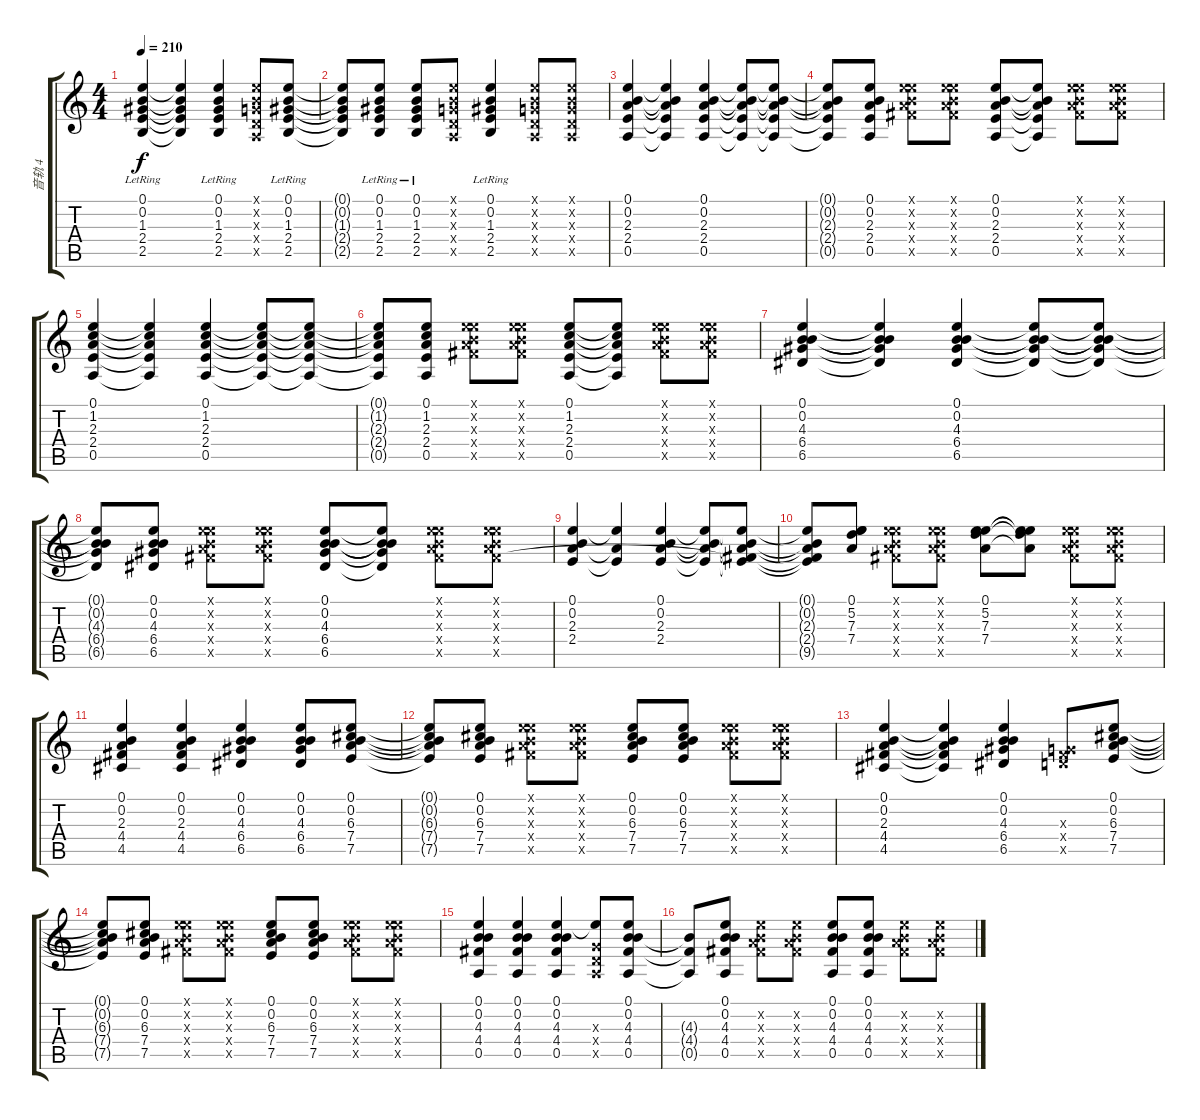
\track ("音轨 4" "音轨 4") {instrument acousticguitarsteel}
\staff {score tabs}
\tuning (E4 B3 G3 D3 A2 E2) {hide}
\ts (4 4)
\tempo 210
\clef g2
\ks c
(0.1 0.2 1.3 2.4{lr} 2.5).4{dy f} (0.1{t} 0.2{t} 1.3{t} 2.4{t} 2.5{t}).4 (0.1 0.2 1.3 2.4{lr} 2.5).4 (0.1{x} 0.2{x} 0.3{x} 0.4{x} 0.5{x}).8 (0.1 0.2 1.3 2.4{lr} 2.5).8 |
(0.1{t} 0.2{t} 1.3{t} 2.4{t} 2.5{t}).8 (0.1 0.2 1.3 2.4{lr} 2.5).8 (0.1 0.2 1.3 2.4{lr} 2.5).8 (0.1{x} 0.2{x} 0.3{x} 0.4{x} 0.5{x}).8 (0.1 0.2 1.3 2.4{lr} 2.5).4 (0.1{x} 0.2{x} 0.3{x} 0.4{x} 0.5{x}).8 (0.1{x} 0.2{x} 0.3{x} 0.4{x} 0.5{x}).8 |
(0.1 0.2 2.3 2.4 0.5).4 (0.1{t} 0.2{t} 2.3{t} 2.4{t} 0.5{t}).4 (0.1 0.2 2.3 2.4 0.5).4 (0.1{t} 0.2{t} 2.3{t} 2.4{t} 0.5{t}).8 (0.1{t} 0.2{t} 2.3{t} 2.4{t} 0.5{t}).8 |
(0.1{t} 0.2{t} 2.3{t} 2.4{t} 0.5{t}).8 (0.1 0.2 2.3 2.4 0.5).8 (0.1{x} 0.2{x} 9.3{x} 7.4{x} 9.5{x}).8 (0.1{x} 0.2{x} 9.3{x} 7.4{x} 9.5{x}).8 (0.1 0.2 2.3 2.4 0.5).8 (0.1{t} 0.2{t} 2.3{t} 2.4{t} 0.5{t}).8 (0.1{x} 0.2{x} 9.3{x} 7.4{x} 9.5{x}).8 (0.1{x} 0.2{x} 9.3{x} 7.4{x} 9.5{x}).8 |
(0.1 1.2 2.3 2.4 0.5).4 (0.1{t} 1.2{t} 2.3{t} 2.4{t} 0.5{t}).4 (0.1 1.2 2.3 2.4 0.5).4 (0.1{t} 1.2{t} 2.3{t} 2.4{t} 0.5{t}).8 (0.1{t} 1.2{t} 2.3{t} 2.4{t} 0.5{t}).8 |
(0.1{t} 1.2{t} 2.3{t} 2.4{t} 0.5{t}).8 (0.1 1.2 2.3 2.4 0.5).8 (0.1{x} 0.2{x} 9.3{x} 7.4{x} 9.5{x}).8 (0.1{x} 0.2{x} 9.3{x} 7.4{x} 9.5{x}).8 (0.1 1.2 2.3 2.4 0.5).8 (0.1{t} 1.2{t} 2.3{t} 2.4{t} 0.5{t}).8 (0.1{x} 0.2{x} 9.3{x} 7.4{x} 9.5{x}).8 (0.1{x} 0.2{x} 9.3{x} 7.4{x} 9.5{x}).8 |
(0.1 0.2 4.3 6.4 6.5).4 (0.1{t} 0.2{t} 4.3{t} 6.4{t} 6.5{t}).4 (0.1 0.2 4.3 6.4 6.5).4 (0.1{t} 0.2{t} 4.3{t} 6.4{t} 6.5{t}).8 (0.1{t} 0.2{t} 4.3{t} 6.4{t} 6.5{t}).8 |
(0.1{t} 0.2{t} 4.3{t} 6.4{t} 6.5{t}).8 (0.1 0.2 4.3 6.4 6.5).8 (0.1{x} 0.2{x} 9.3{x} 7.4{x} 9.5{x}).8 (0.1{x} 0.2{x} 9.3{x} 7.4{x} 9.5{x}).8 (0.1 0.2 4.3 6.4 6.5).8 (0.1{t} 0.2{t} 4.3{t} 6.4{t} 6.5{t}).8 (0.1{x} 0.2{x} 9.3{x} 7.4{x} 9.5{x}).8 (0.1{x} 0.2{x} 9.3{x} 7.4{x} 9.5{x}).8 |
(0.1 0.2 2.3 2.4).4 (0.1{t} 2.3{t} 2.4{t}).4 (0.1 0.2 2.3 2.4).4 (0.1{t} 0.2{t} 2.3{t} 2.4{t}).8 (0.1{t} 0.2{t} 2.3{t} 2.4{t} 9.5{t}).8 |
(0.1{t} 0.2{t} 2.3{t} 2.4{t} 9.5{t}).8 (0.1 5.2 7.3 7.4).8 (0.1{x} 0.2{x} 9.3{x} 7.4{x} 9.5{x}).8 (0.1{x} 0.2{x} 9.3{x} 7.4{x} 9.5{x}).8 (0.1 5.2 7.3 7.4).8 (0.1{t} 5.2{t} 7.3{t} 7.4{t}).8 (0.1{x} 0.2{x} 9.3{x} 7.4{x} 9.5{x}).8 (0.1{x} 0.2{x} 9.3{x} 7.4{x} 9.5{x}).8 |
(0.1 0.2 2.3 4.4 4.5).4 (0.1 0.2 2.3 4.4 4.5).4 (0.1 0.2 4.3 6.4 6.5).4 (0.1 0.2 4.3 6.4 6.5).8 (0.1 0.2 6.3 7.4 7.5).8 |
(0.1{t} 0.2{t} 6.3{t} 7.4{t} 7.5{t}).8 (0.1 0.2 6.3 7.4 7.5).8 (0.1{x} 0.2{x} 9.3{x} 7.4{x} 9.5{x}).8 (0.1{x} 0.2{x} 9.3{x} 7.4{x} 9.5{x}).8 (0.1 0.2 6.3 7.4 7.5).8 (0.1 0.2 6.3 7.4 7.5).8 (0.1{x} 0.2{x} 9.3{x} 7.4{x} 9.5{x}).8 (0.1{x} 0.2{x} 9.3{x} 7.4{x} 9.5{x}).8 |
(0.1 0.2 2.3 4.4 4.5).4 (0.1{t} 0.2{t} 2.3{t} 4.4{t} 4.5{t}).4 (0.1 0.2 4.3 6.4 6.5).4 (0.3{x} 0.4{x} 9.5{x}).8 (0.1 0.2 6.3 7.4 7.5).8 |
(0.1{t} 0.2{t} 6.3{t} 7.4{t} 7.5{t}).8 (0.1 0.2 6.3 7.4 7.5).8 (0.1{x} 0.2{x} 9.3{x} 7.4{x} 9.5{x}).8 (0.1{x} 0.2{x} 9.3{x} 7.4{x} 9.5{x}).8 (0.1 0.2 6.3 7.4 7.5).8 (0.1 0.2 6.3 7.4 7.5).8 (0.1{x} 0.2{x} 9.3{x} 7.4{x} 9.5{x}).8 (0.1{x} 0.2{x} 9.3{x} 7.4{x} 9.5{x}).8 |
(0.1 0.2 4.3 4.4 0.5).4 (0.1 0.2 4.3 4.4 0.5).4 (0.1 0.2 4.3 4.4 0.5).4 (0.1{t} 0.3{x} 0.4{x} 0.5{x}).8 (0.1 0.2 4.3 4.4 0.5).8 |
(4.3{t} 4.4{t} 0.5{t}).8 (0.1 0.2 4.3 4.4 0.5).8 (0.2{x} 9.3{x} 7.4{x} 9.5{x}).8 (0.2{x} 9.3{x} 7.4{x} 9.5{x}).8 (0.1 0.2 4.3 4.4 0.5).8 (0.1 0.2 4.3 4.4 0.5).8 (0.2{x} 9.3{x} 7.4{x} 9.5{x}).8 (0.2{x} 9.3{x} 7.4{x} 9.5{x}).8
